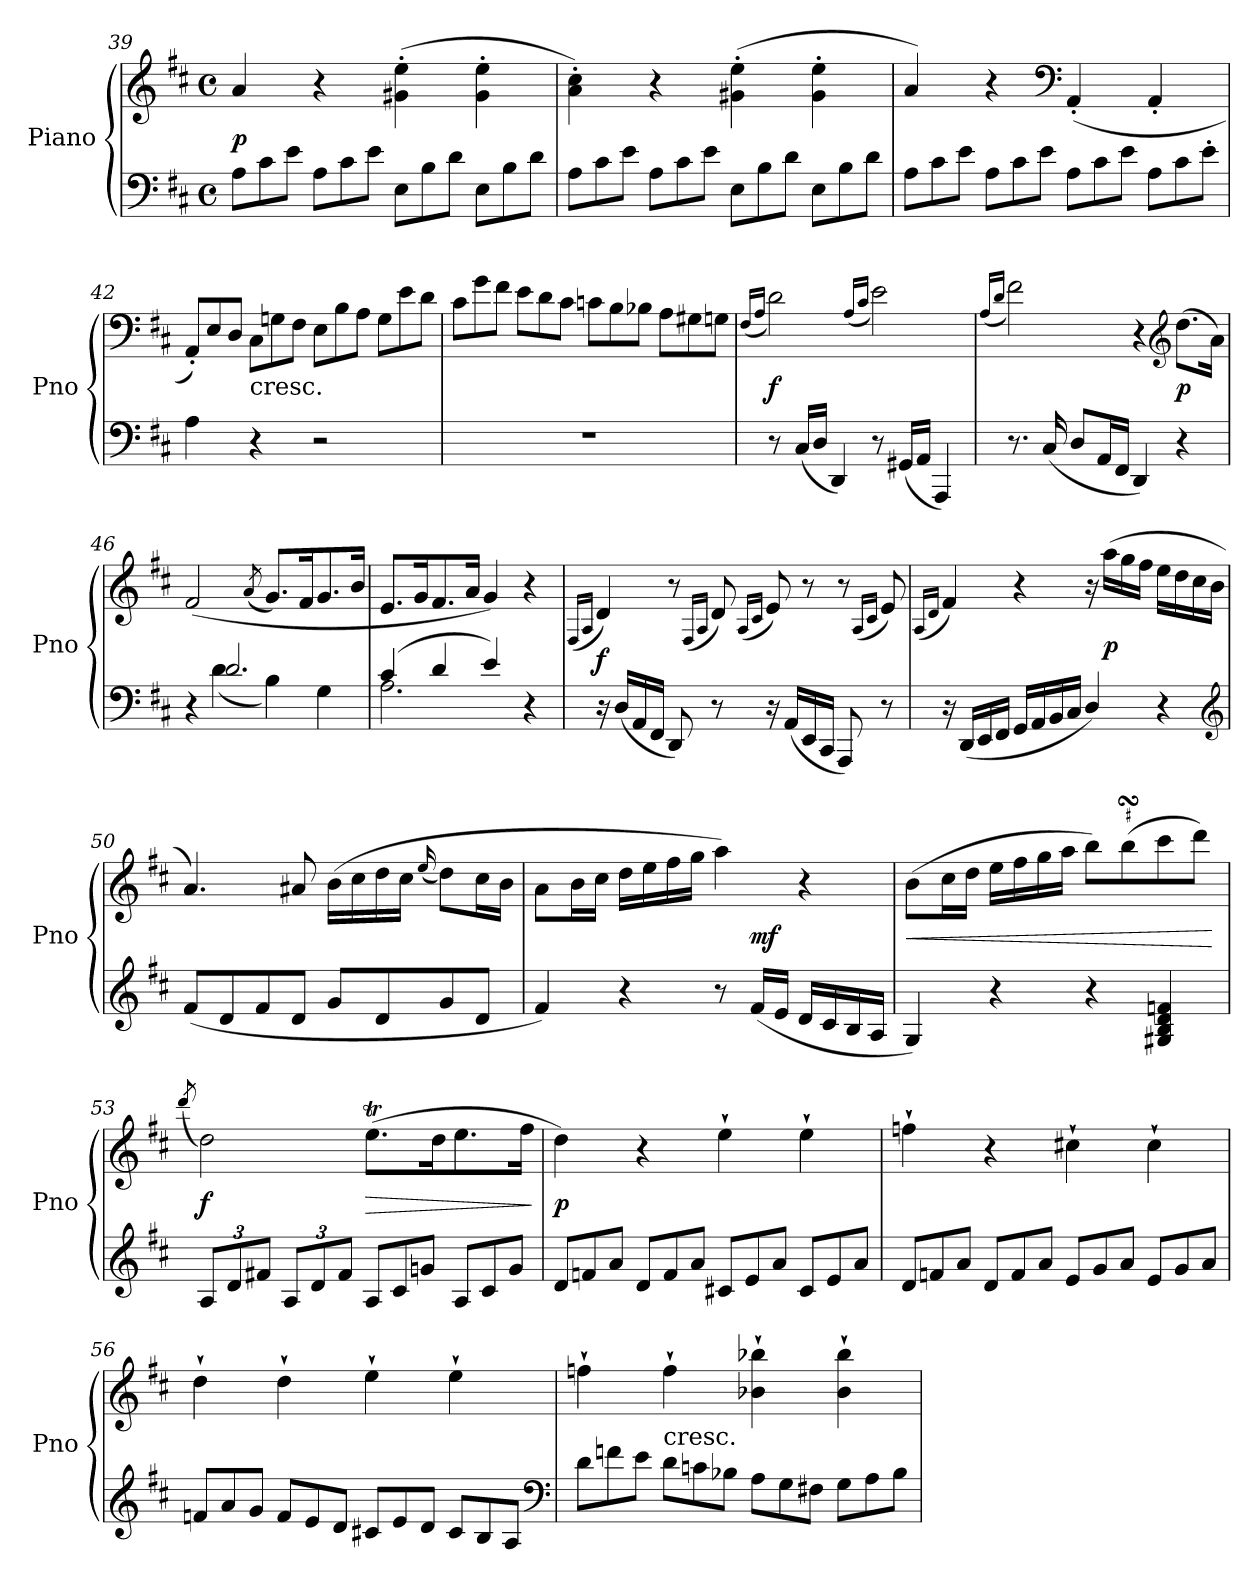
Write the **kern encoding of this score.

**kern	**kern	**dynam
*part1	*part1	*part1
*staff2	*staff1	*staff1/2
*I"Piano	*	*
*I'Pno	*	*
*clefF4	*clefG2	*
*k[f#c#]	*k[f#c#]	*
*D:	*D:	*
*M4/4	*M4/4	*
*met(c)	*met(c)	*
*Xtuplet	*	*
=39	=39	=39
12AL	4a	p
12c#	.	.
12eJ	.	.
12AL	4r	.
12c#	.	.
12eJ	.	.
12EL	(4g#X' 4ee'	.
12B	.	.
12dJ	.	.
12EL	4g#' 4ee'	.
12B	.	.
12dJ	.	.
=40	=40	=40
12AL	4a' 4cc#')	.
12c#	.	.
12eJ	.	.
12AL	4r	.
12c#	.	.
12eJ	.	.
12EL	(4g#X' 4ee'	.
12B	.	.
12dJ	.	.
12EL	4g#' 4ee'	.
12B	.	.
12dJ	.	.
!!LO:LB:g=z
=41	=41	=41
12AL	4a)	.
12c#	.	.
12eJ	.	.
12AL	4r	.
12c#	.	.
12eJ	.	.
*	*clefF4	*
12AL	(4AA'	.
12c#	.	.
12eJ	.	.
12AL	4AA'	.
12c#	.	.
12e'J	.	.
=42	=42	=42
*	*Xtuplet	*
4A	12AA'L)	.
.	12E	.
.	12DJ	.
!	!LO:TX:c:t=cresc.	!
4r	12C#L	.
.	12Gn	.
.	12F#J	.
2r	12EL	.
.	12B	.
.	12AJ	.
.	12GL	.
.	12e	.
.	12dJ	.
=43	=43	=43
1r	12c#L	.
.	12g	.
.	12f#J	.
.	12eL	.
.	12d	.
.	12c#J	.
.	12cnL	.
.	12B	.
.	12B-XJ	.
.	12AL	.
.	12G#X	.
.	12GnJ	.
!!LO:LB:g=z
=44	=44	=44
.	(16qF#LL	.
.	16qAJJ	.
8r	2d)	f
(16C#LL	.	.
16DJJ	.	.
4DD)	.	.
.	(16qALL	.
.	16qc#JJ	.
8r	2e)	.
(16GG#XLL	.	.
16AAJJ	.	.
4AAA)	.	.
=45	=45	=45
.	(16qALL	.
.	16qdJJ	.
8.r	2f#)	.
(16C#	.	.
8DL	.	.
16AAL	.	.
16FF#JJ	.	.
4DD)	4r	.
*	*clefG2	*
4r	(8.ddL	p
.	16aJk)	.
=46	=46	=46
*^	*	*
4r	4ryy	(2f#	.
2.d	(4d	.	.
.	.	(8qa	.
.	4B)	8.gL)	.
.	.	16f#K	.
.	4G	8.g	.
.	.	16bJk	.
=47	=47	=47	=47
(4c#	2.A	8.eL	.
.	.	16gK	.
4d	.	8.f#	.
.	.	16aJk	.
4e)	.	4g)	.
4r	4ryy	4r	.
*v	*v	*	*
!!LO:LB:g=z
=48	=48	=48
.	(16qF#LL	.
.	16qAJJ	.
16r	4d)	f
(16DLL	.	.
16AA	.	.
16FF#JJ	.	.
8DD)	8r	.
.	(16qF#LL	.
.	16qAJJ	.
8r	8d)	.
.	(16qALL	.
.	16qc#JJ	.
16r	8e)	.
(16AALL	.	.
16EE	8r	.
16CC#JJ	.	.
8AAA)	8r	.
.	(16qALL	.
.	16qc#JJ	.
8r	8e)	.
=49	=49	=49
.	(16qALL	.
.	16qdJJ	.
16r	4f#)	.
(16DDLL	.	.
16EE	.	.
16FF#JJ	.	.
16GGLL	4r	.
16AA	.	.
16BB	.	.
16C#JJ	.	.
4D/)	16r	.
.	(16aaLL	p
.	16gg	.
.	16ff#JJ	.
4r	16eeLL	.
.	16dd	.
.	16cc#	.
.	16bJJ	.
*clefG2	*	*
=50	=50	=50
(8f#L	4.a)	.
8d	.	.
8f#	.	.
8dJ	8a#X	.
8gL	(16bLL	.
.	16cc#	.
8d	16dd	.
.	16cc#JJ	.
.	(16qqee	.
8g	8ddL)	.
8dJ	16cc#L	.
.	16bJJ	.
!!LO:LB:g=z
=51	=51	=51
*	*^	*
4f#)	8aL	2ryy	.
.	16bL	.	.
.	16cc#JJ	.	.
4r	16ddLL	.	.
.	16ee	.	.
.	16ff#	.	.
.	16ggJJ	.	.
8r	4aa)	8ryy	.
(16f#LL	.	4.ryy	mf
16eJJ	.	.	.
16dLL	4r	.	.
16c#	.	.	.
16B	.	.	.
16AJJ	.	.	.
*	*v	*v	*
=52	=52	=52
4G)	(8bL	<
.	16cc#L	.
.	16ddJJ	.
4r	16eeLL	.
.	16ff#	.
.	16gg	.
.	16aaJJ	.
4r	8bbL)	.
!	!LO:TURN:lacc=#	!
.	(8bbsSSs	.
4G#X 4B 4d 4fn	8ccc#	.
.	8dddJ)	.
.	.	[
=53	=53	=53
.	(8qddd	.
*tuplet	*	*
12AL	2dd)	f
12d	.	.
12f#XJ	.	.
12AL	.	.
12d	.	.
12f#J	.	.
*Xtuplet	*	*
12AL	(8.eeTL	>
12c#	.	.
12gnJ	.	.
.	16ddK	.
12AL	8.ee	.
12c#	.	.
12gJ	.	.
.	16ff#Jk	.
.	.	]
!!LO:LB:g=z
=54	=54	=54
12dL	4dd)	p
12fn	.	.
12aJ	.	.
12dL	4r	.
12f	.	.
12aJ	.	.
12c#XL	4ee`	.
12e	.	.
12aJ	.	.
12c#L	4ee`	.
12e	.	.
12aJ	.	.
=55	=55	=55
12dL	4ffn`	.
12fn	.	.
12aJ	.	.
12dL	4r	.
12f	.	.
12aJ	.	.
12eL	4cc#X`	.
12g	.	.
12aJ	.	.
12eL	4cc#`	.
12g	.	.
12aJ	.	.
=56	=56	=56
12fnL	4dd`	.
12a	.	.
12gJ	.	.
12fL	4dd`	.
12e	.	.
12dJ	.	.
12c#XL	4ee`	.
12e	.	.
12dJ	.	.
12c#L	4ee`	.
12B	.	.
12AJ	.	.
*clefF4	*	*
!!LO:LB:g=z
=57	=57	=57
12dL	4ffn`	.
12fn	.	.
12eJ	.	.
!	!LO:TX:c:t=cresc.	!
12dL	4ff`	.
12cn	.	.
12B-XJ	.	.
12AL	4b-X` 4bb-X`	.
12G	.	.
12F#XJ	.	.
12GL	4b-` 4bb-`	.
12A	.	.
12B-J	.	.
=	=	=
*-	*-	*-
